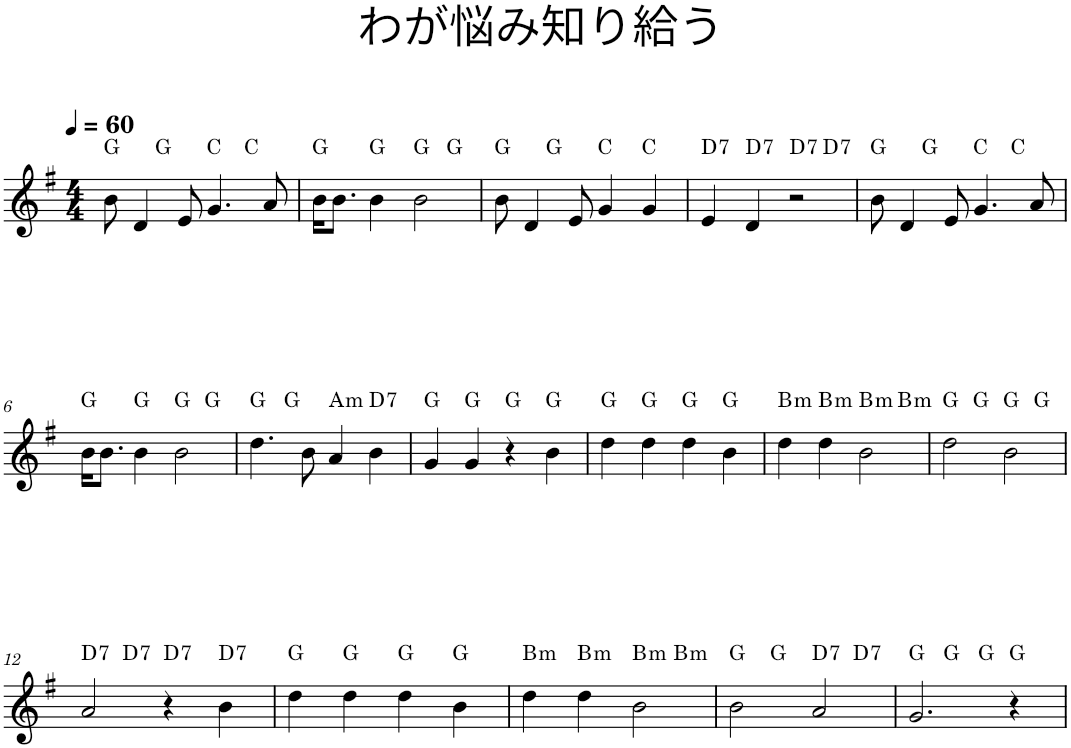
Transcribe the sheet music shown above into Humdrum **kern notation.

**kern	**harte
*part1	*part1
*staff1	*
*I"Piano	*
*I'Pno.	*
*clefG2	*
*k[f#]	*
*G:	*
*M4/4	*
*MM60	*
=1	=1
*^	*
*	*^	*
8b\	4ryy	2.ryy	G:maj
4d/	.	.	.
.	2.ryy	.	G:maj
8e/	.	.	.
4.g/	.	.	C:maj
.	.	4ryy	C:maj
8a/	.	.	.
*	*v	*v	*
=2	=2	=2
16b\KL	2.ryy	G:maj
8.b\J	.	.
4b\	.	G:maj
2b\	.	G:maj
.	4ryy	G:maj
=3	=3	=3
8b\	4ryy	G:maj
4d/	.	.
.	2.ryy	G:maj
8e/	.	.
4g/	.	C:maj
4g/	.	C:maj
=4	=4	=4
!	!	!LO:H:kt=7
4e/	2.ryy	D:7
!	!	!LO:H:kt=7
4d/	.	D:7
!	!	!LO:H:kt=7
2r	.	D:7
!	!	!LO:H:kt=7
.	4ryy	D:7
=5	=5	=5
*	*^	*
8b\	4ryy	2.ryy	G:maj
4d/	.	.	.
.	2.ryy	.	G:maj
8e/	.	.	.
4.g/	.	.	C:maj
.	.	4ryy	C:maj
8a/	.	.	.
*	*v	*v	*
!!LO:LB:g=z
=6	=6	=6
16b\KL	2.ryy	G:maj
8.b\J	.	.
4b\	.	G:maj
2b\	.	G:maj
.	4ryy	G:maj
=7	=7	=7
4.dd\	4ryy	G:maj
.	2.ryy	G:maj
8b\	.	.
!	!	!LO:H:kt=m
4a/	.	A:min
!	!	!LO:H:kt=7
4b\	.	D:7
*v	*v	*
=8	=8
4g/	G:maj
4g/	G:maj
4r	G:maj
4b\	G:maj
=9	=9
4dd\	G:maj
4dd\	G:maj
4dd\	G:maj
4b\	G:maj
=10	=10
!	!LO:H:kt=m
*^	*
4dd\	2.ryy	B:min
!	!	!LO:H:kt=m
4dd\	.	B:min
!	!	!LO:H:kt=m
2b\	.	B:min
!	!	!LO:H:kt=m
.	4ryy	B:min
=11	=11	=11
*	*^	*
2dd\	4ryy	2.ryy	G:maj
.	2.ryy	.	G:maj
2b\	.	.	G:maj
.	.	4ryy	G:maj
!!LO:LB:g=z	!!	!!
=12	=12	=12	=12
!	!	!	!LO:H:kt=7
*	*v	*v	*
2a/	4ryy	D:7
!	!	!LO:H:kt=7
.	2.ryy	D:7
!	!	!LO:H:kt=7
4r	.	D:7
!	!	!LO:H:kt=7
4b\	.	D:7
*v	*v	*
=13	=13
4dd\	G:maj
4dd\	G:maj
4dd\	G:maj
4b\	G:maj
=14	=14
!	!LO:H:kt=m
*^	*
4dd\	2.ryy	B:min
!	!	!LO:H:kt=m
4dd\	.	B:min
!	!	!LO:H:kt=m
2b\	.	B:min
!	!	!LO:H:kt=m
.	4ryy	B:min
=15	=15	=15
*	*^	*
2b\	4ryy	2.ryy	G:maj
.	2.ryy	.	G:maj
!	!	!	!LO:H:kt=7
2a/	.	.	D:7
!	!	!	!LO:H:kt=7
.	.	4ryy	D:7
=16	=16	=16	=16
2.g/	4ryy	2ryy	G:maj
.	2.ryy	.	G:maj
.	.	2ryy	G:maj
4r	.	.	G:maj
*v	*v	*v	*
=	=
*-	*-
